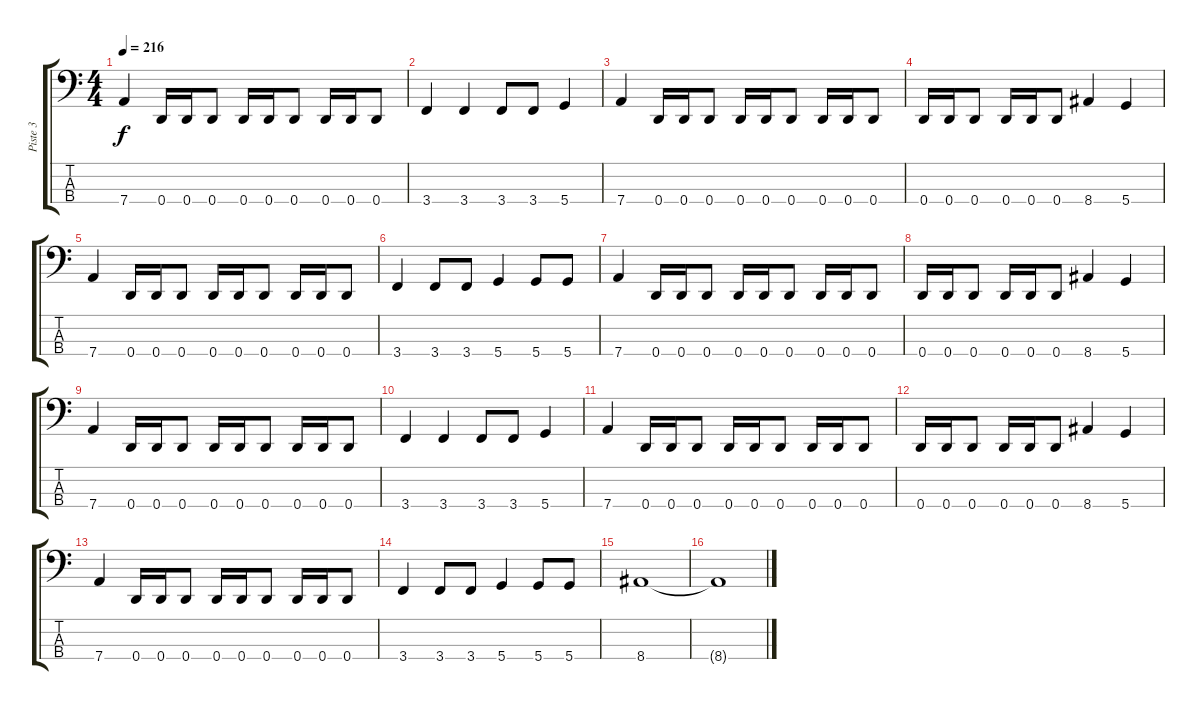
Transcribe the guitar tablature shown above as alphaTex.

\track ("Piste 3" "Piste 3") {instrument electricbassfinger}
\staff {score tabs}
\tuning (F2 C2 G1 D1) {hide}
\ts (4 4)
\tempo 216
\clef f4
\ks c
7.4.4{dy f} 0.4.16 0.4.16 0.4.8 0.4.16 0.4.16 0.4.8 0.4.16 0.4.16 0.4.8 |
3.4.4 3.4.4 3.4.8 3.4.8 5.4.4 |
7.4.4 0.4.16 0.4.16 0.4.8 0.4.16 0.4.16 0.4.8 0.4.16 0.4.16 0.4.8 |
0.4.16 0.4.16 0.4.8 0.4.16 0.4.16 0.4.8 8.4.4 5.4.4 |
7.4.4 0.4.16 0.4.16 0.4.8 0.4.16 0.4.16 0.4.8 0.4.16 0.4.16 0.4.8 |
3.4.4 3.4.8 3.4.8 5.4.4 5.4.8 5.4.8 |
7.4.4 0.4.16 0.4.16 0.4.8 0.4.16 0.4.16 0.4.8 0.4.16 0.4.16 0.4.8 |
0.4.16 0.4.16 0.4.8 0.4.16 0.4.16 0.4.8 8.4.4 5.4.4 |
7.4.4 0.4.16 0.4.16 0.4.8 0.4.16 0.4.16 0.4.8 0.4.16 0.4.16 0.4.8 |
3.4.4 3.4.4 3.4.8 3.4.8 5.4.4 |
7.4.4 0.4.16 0.4.16 0.4.8 0.4.16 0.4.16 0.4.8 0.4.16 0.4.16 0.4.8 |
0.4.16 0.4.16 0.4.8 0.4.16 0.4.16 0.4.8 8.4.4 5.4.4 |
7.4.4 0.4.16 0.4.16 0.4.8 0.4.16 0.4.16 0.4.8 0.4.16 0.4.16 0.4.8 |
3.4.4 3.4.8 3.4.8 5.4.4 5.4.8 5.4.8 |
8.4.1 |
8.4{t}.1
